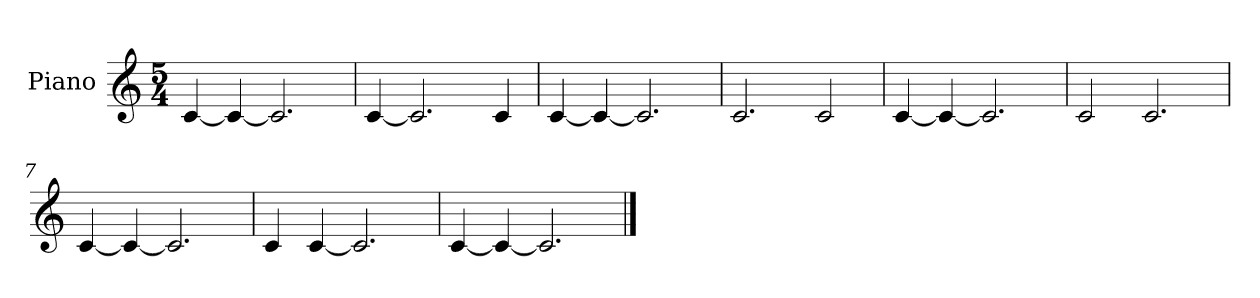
**kern
*part1
*staff1
*I"Piano
*I'Pno.
*clefG2
*k[]
*M5/4
*MM120
=1
[4c/
4c/_
2.c/]
=2
[4c/
2.c/]
4c/
=3
[4c/
4c/_
2.c/]
=4
2.c/
2c/
=5
[4c/
4c/_
2.c/]
=6
2c/
2.c/
=7
[4c/
4c/_
2.c/]
=8
4c/
[4c/
2.c/]
=9
[4c/
4c/_
2.c/]
==
*-
